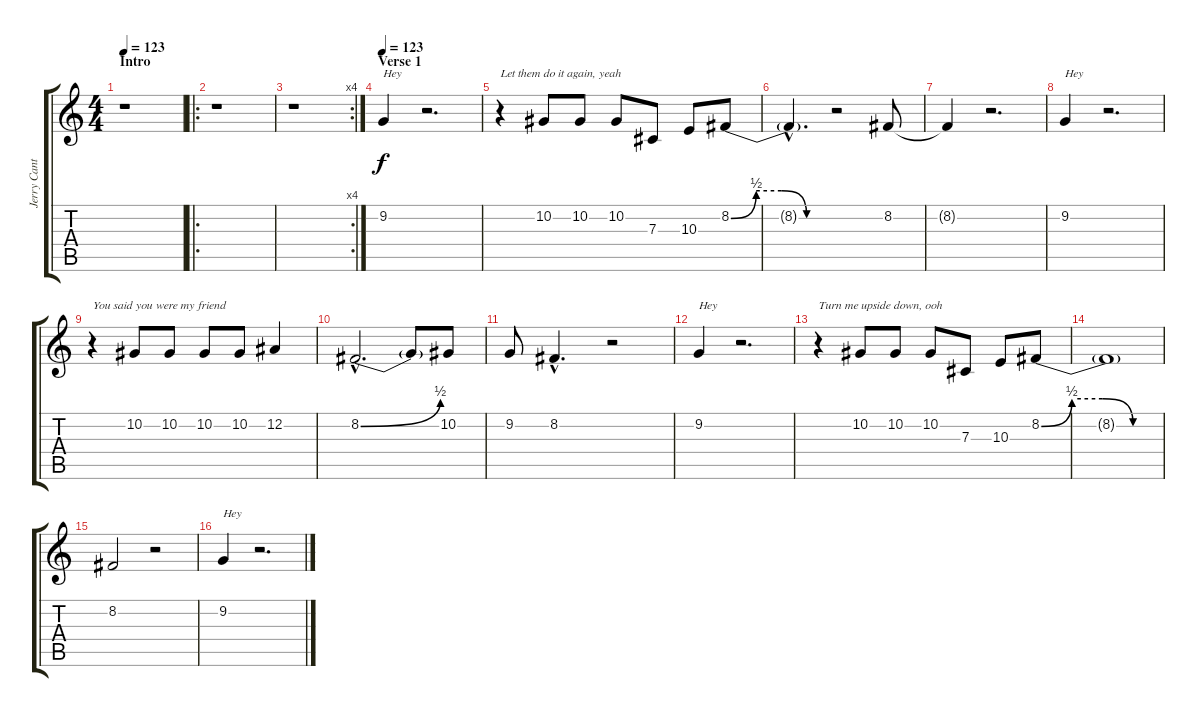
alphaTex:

\track ("Jerry Cantrell - Backing Vocals/Chorus" "Jerry Cant") {instrument synthvoice}
\staff {score tabs}
\tuning (Eb4 Bb3 Gb3 Db3 Ab2 Eb2) {hide}
\ts (4 4)
\section ("" "Intro")
\tempo 123
\clef g2
\ks c
r.1{dy f instrument synthvoice} |
\ro
r.1 |
\rc 4
r.1 |
\section ("" "Verse 1")
\tempo 123
9.2.4{txt "Hey" volume 14 balance 8 instrument synthvoice} r.2{d} |
r.4{txt "Let them do it again, yeah"} 10.2.8 10.2.8 10.2.8 7.3.8 10.3.8 8.2{be (custom 0 0 15 2 30 2 45 0 60 0)}.8 |
8.2{hac t}.4{d} r.2 8.2.8 |
8.2{t}.4 r.2{d} |
9.2.4{txt "Hey"} r.2{d} |
r.4{txt "You said you were my friend"} 10.2.8 10.2.8 10.2.8 10.2.8 12.2.4 |
8.2{be (bend 0 0 60 2) hac}.2{d} 8.2{t}.8 10.2.8 |
9.2.8 8.2{hac}.4{d} r.2 |
9.2.4{txt "Hey"} r.2{d} |
r.4{txt "Turn me upside down, ooh"} 10.2.8 10.2.8 10.2.8 7.3.8 10.3.8 8.2{be (custom 0 0 15 2 30 2 45 0 60 0)}.8 |
8.2{t}.1 |
8.2.2 r.2 |
9.2.4{txt "Hey"} r.2{d}
